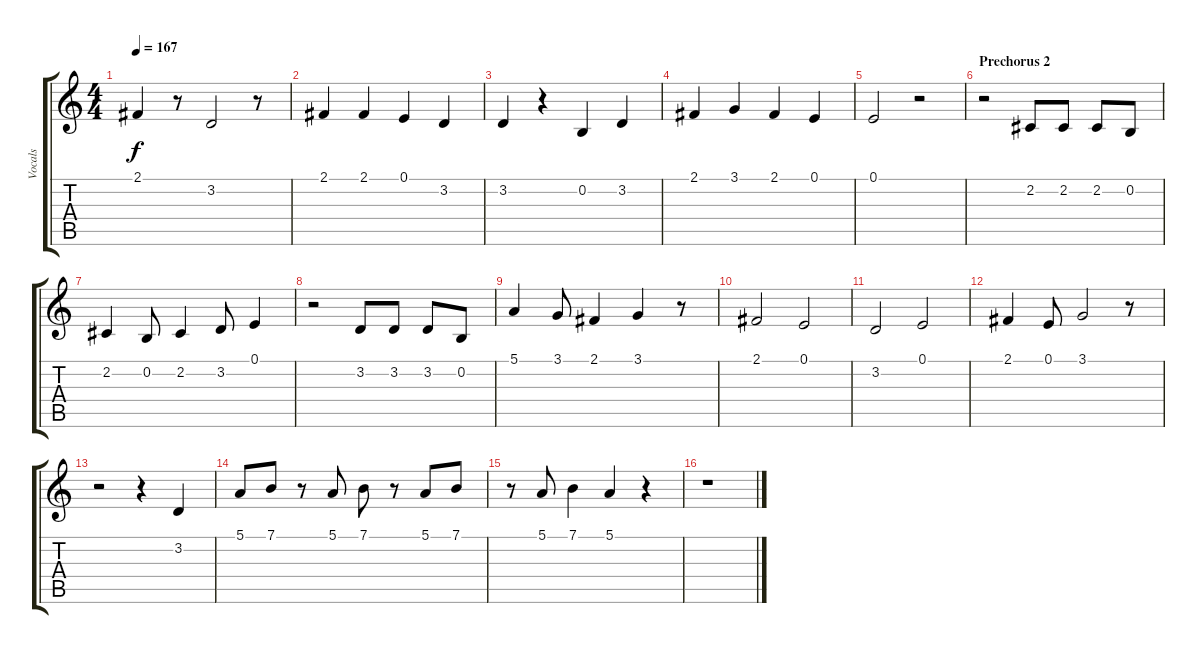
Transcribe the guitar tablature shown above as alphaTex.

\track ("Vocals" "Vocals") {instrument acousticgrandpiano}
\staff {score tabs}
\tuning (E4 B3 G3 D3 A2 E2) {hide}
\ts (4 4)
\tempo 167
\clef g2
\ks c
2.1.4{dy f} r.8 3.2.2 r.8 |
2.1.4 2.1.4 0.1.4 3.2.4 |
3.2.4 r.4 0.2.4 3.2.4 |
2.1.4 3.1.4 2.1.4 0.1.4 |
0.1.2 r.2 |
\section ("" "Prechorus 2")
r.2 2.2.8 2.2.8 2.2.8 0.2.8 |
2.2.4 0.2.8 2.2.4 3.2.8 0.1.4 |
r.2 3.2.8 3.2.8 3.2.8 0.2.8 |
5.1.4 3.1.8 2.1.4 3.1.4 r.8 |
2.1.2 0.1.2 |
3.2.2 0.1.2 |
2.1.4 0.1.8 3.1.2 r.8 |
r.2 r.4 3.2.4 |
5.1.8 7.1.8 r.8 5.1.8 7.1.8 r.8 5.1.8 7.1.8 |
r.8 5.1.8 7.1.4 5.1.4 r.4 |
r.1
